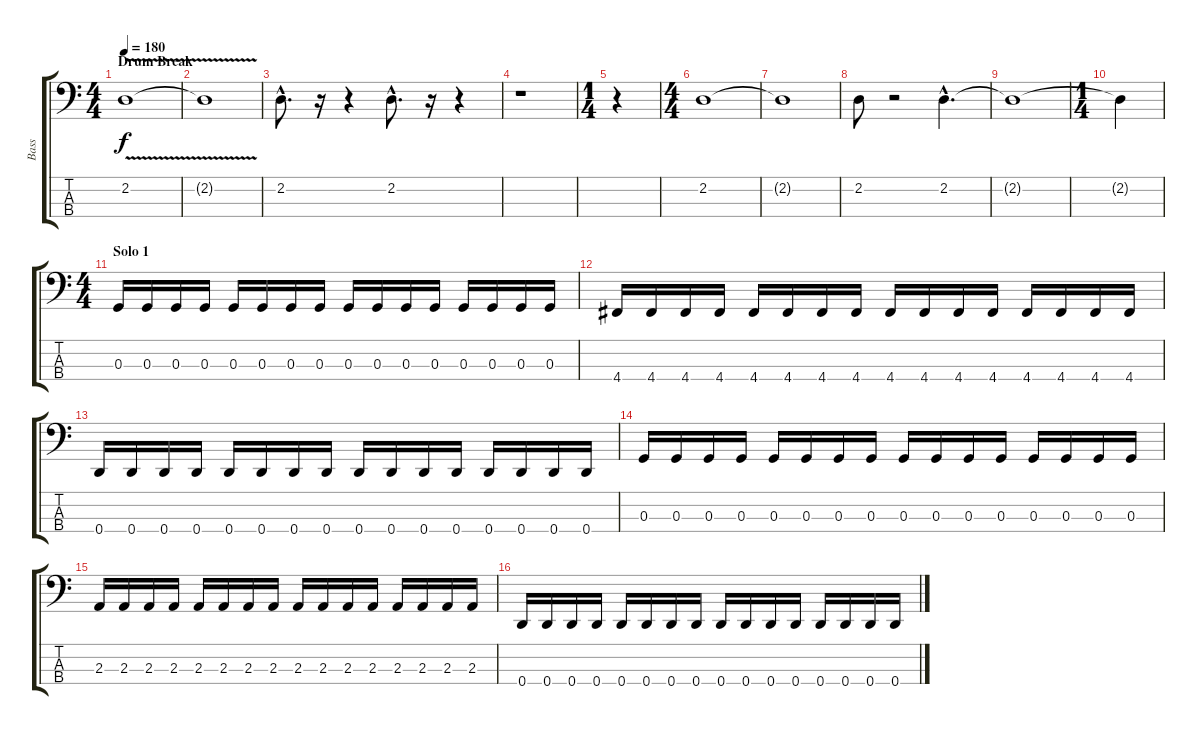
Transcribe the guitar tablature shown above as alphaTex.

\track ("Bass" "Bass") {instrument electricbassfinger}
\staff {score tabs}
\tuning (F2 C2 G1 D1) {hide}
\ts (4 4)
\section ("" "Drum Break")
\tempo 180
\clef f4
\ks c
2.2{v}.1{dy f} |
2.2{t}.1 |
2.2{hac}.8{d} r.16 r.4 2.2{hac}.8{d} r.16 r.4 |
r.1 |
\ts (1 4)
r.4 |
\ts (4 4)
2.2.1 |
2.2{t}.1 |
2.2.8 r.2 2.2{hac}.4{d} |
2.2{t}.1 |
\ts (1 4)
2.2{t}.4 |
\ts (4 4)
\section ("" "Solo 1")
0.3.16 0.3.16 0.3.16 0.3.16 0.3.16 0.3.16 0.3.16 0.3.16 0.3.16 0.3.16 0.3.16 0.3.16 0.3.16 0.3.16 0.3.16 0.3.16 |
4.4.16 4.4.16 4.4.16 4.4.16 4.4.16 4.4.16 4.4.16 4.4.16 4.4.16 4.4.16 4.4.16 4.4.16 4.4.16 4.4.16 4.4.16 4.4.16 |
0.4.16 0.4.16 0.4.16 0.4.16 0.4.16 0.4.16 0.4.16 0.4.16 0.4.16 0.4.16 0.4.16 0.4.16 0.4.16 0.4.16 0.4.16 0.4.16 |
0.3.16 0.3.16 0.3.16 0.3.16 0.3.16 0.3.16 0.3.16 0.3.16 0.3.16 0.3.16 0.3.16 0.3.16 0.3.16 0.3.16 0.3.16 0.3.16 |
2.3.16 2.3.16 2.3.16 2.3.16 2.3.16 2.3.16 2.3.16 2.3.16 2.3.16 2.3.16 2.3.16 2.3.16 2.3.16 2.3.16 2.3.16 2.3.16 |
0.4.16 0.4.16 0.4.16 0.4.16 0.4.16 0.4.16 0.4.16 0.4.16 0.4.16 0.4.16 0.4.16 0.4.16 0.4.16 0.4.16 0.4.16 0.4.16
